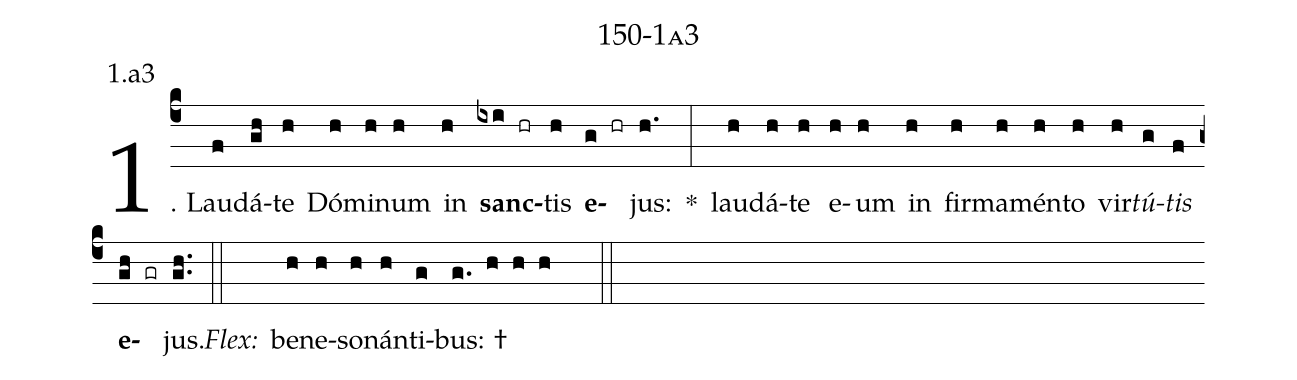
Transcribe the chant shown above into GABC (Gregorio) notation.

name: 150-1a3;
annotation: 1.a3;
%%
(c4)1. Lau(f)dá(gh)te(h) Dó(h)mi(h)num(h) in(h) <b>sanc</b>(ixi hr)tis(h) <b>e</b>(g hr)jus:(h.) *(:) lau(h)dá(h)te(h) e(h)um(h) in(h) fir(h)ma(h)mén(h)to(h) vir(h)<i>tú</i>(g)<i>tis</i>(f) <b>e</b>(gh gr)jus.(gh..) (::)
<i>Flex:</i>()  be(h)ne(h)so(h)nán(h)ti(g)bus: †(g. h h h  ::)
